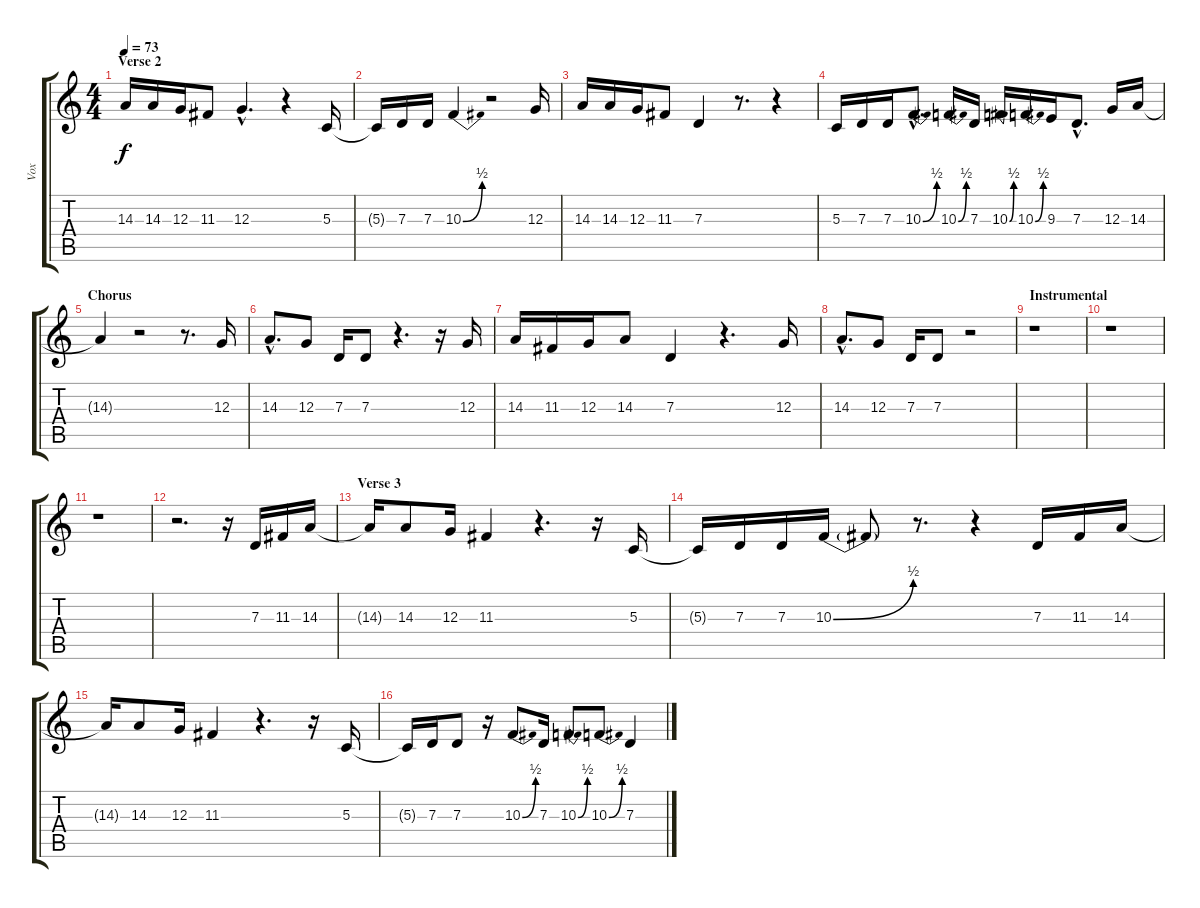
\track ("Vox" "Vox") {instrument clarinet}
\staff {score tabs}
\tuning (E4 B3 G3 D3 A2 E2) {hide}
\ts (4 4)
\section ("" "Verse 2")
\tempo 73
\clef g2
\ks c
14.3.16{dy f} 14.3.16 12.3.16 11.3.8 12.3{hac}.4{d} r.4 5.3.16 |
5.3{t}.16 7.3.16 7.3.16 10.3{be (bend 0 0 60 2)}.4 r.2 12.3.16 |
14.3.16 14.3.16 12.3.16 11.3.8 7.3.4 r.8{d} r.4 |
5.3.16 7.3.16 7.3.16 10.3{be (bend 0 0 60 2) hac}.8{d} 10.3{be (bend 0 0 60 2)}.16 7.3.16 10.3{be (bend 0 0 60 2)}.16 10.3{be (bend 0 0 60 2)}.16 9.3.16 7.3{hac}.8{d} 12.3.16 14.3.16 |
\section ("" "Chorus")
14.3{t}.4 r.2 r.8{d} 12.3.16 |
14.3{hac}.8{d} 12.3.8 7.3.16 7.3.8 r.4{d} r.16 12.3.16 |
14.3.16 11.3.16 12.3.16 14.3.8 7.3.4 r.4{d} 12.3.16 |
14.3{hac}.8{d} 12.3.8 7.3.16 7.3.8 r.2 |
\section ("" "Instrumental")
r.1 |
r.1 |
r.1 |
r.2{d} r.16 7.3.16 11.3.16 14.3.16 |
\section ("" "Verse 3")
14.3{t}.16 14.3.8 12.3.16 11.3.4 r.4{d} r.16 5.3.16 |
5.3{t}.16 7.3.16 7.3.16 10.3{be (bend 0 0 60 2)}.16 10.3{t}.8 r.8{d} r.4 7.3.16 11.3.16 14.3.16 |
14.3{t}.16 14.3.8 12.3.16 11.3.4 r.4{d} r.16 5.3.16 |
5.3{t}.16 7.3.16 7.3.8 r.16 10.3{be (bend 0 0 60 2)}.8 7.3.16 10.3{be (bend 0 0 60 2)}.8 10.3{be (bend 0 0 60 2)}.8 7.3.4
